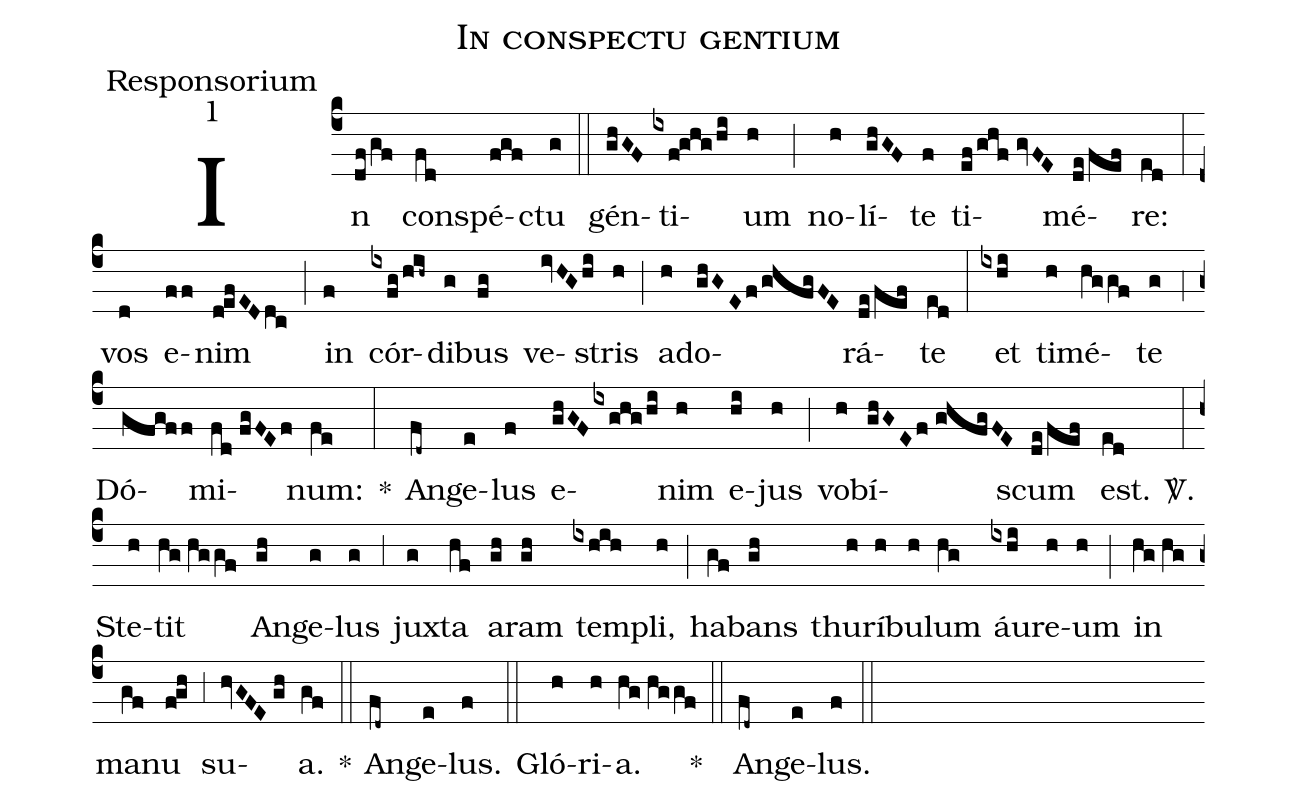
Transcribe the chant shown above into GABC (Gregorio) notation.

name:In conspectu gentium;
office-part:Responsorium;
mode:1;
%%
(c4) In(df/gf) con(fd)spé(fgf)ctu(g) (::)
gén(ghGF)ti(ixf!ghg/hi)um(h) (;) no(h)lí(ghGF)te(f) ti(ef/ghf//gvFE)mé(de/fef)re:(ed) (:)
vos(d) e(ff)nim(d!efEDdc) (;) in(f) cór(ixfg/hih~)di(g)bus(fg) ve(ivHG/hi)stris(h) (;) a(h)do(ghGEf/ghfgFE)rá(de/fef)te(ed) (:)
et(ixhi) ti(h)mé(hggf)te(g) (,4) Dó(gfgff)mi(fd//fgFEf)num:(fe) *(:) An(fd~)ge(e)lus(f) e(ghGF/ixghg/hi)nim(h) e(hi)jus(h) (;) vo(h)bí(ghGEf//ghfgFE)scum(de/fef) est.(ed)
<sp>V/</sp>.(:) Ste(h)tit(hg//hggf) An(gh)ge(g)lus(g) (,3) jux(g)ta(hf) a(gh)ram(gh) tem(ixhih)pli,(h) (;) ha(gf)bans(gh) thu(h)rí(h)bu(h)lum(hg) áu(ixhi)re(h)um(h) (;) in(hg//hg) ma(gf)nu(f!gh) (,3) su(hvGFE//gh)a.(gf) *(::) An(fd~)ge(e)lus.(f) (::)

Gló(h)ri(h)a.(hg//hggf) *(::) An(fd~)ge(e)lus.(f) (::)
